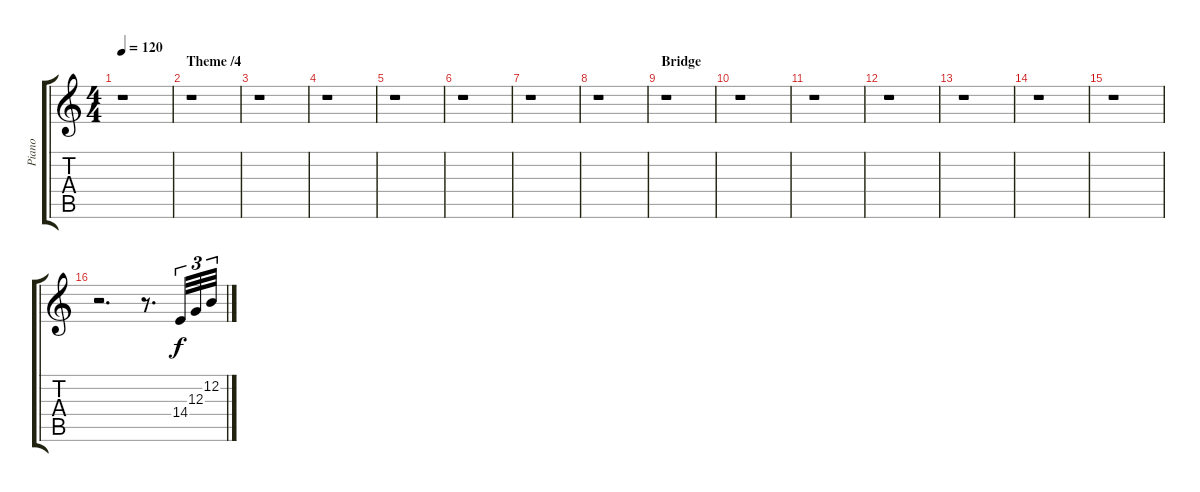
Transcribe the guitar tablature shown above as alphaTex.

\track ("Piano" "Piano") {instrument acousticgrandpiano}
\staff {score tabs}
\tuning (E4 B3 G3 D3 A2 E2) {hide}
\ts (4 4)
\tempo 120
\clef g2
\ks c
r.1{dy f} |
\section ("" "Theme /4")
r.1 |
r.1 |
r.1 |
r.1 |
r.1 |
r.1 |
r.1 |
\section ("" "Bridge")
r.1 |
r.1 |
r.1 |
r.1 |
r.1 |
r.1 |
r.1 |
r.2{d} r.8{d} 14.4.32{tu (3 2)} 12.3.32{tu (3 2)} 12.2.32{tu (3 2)}
